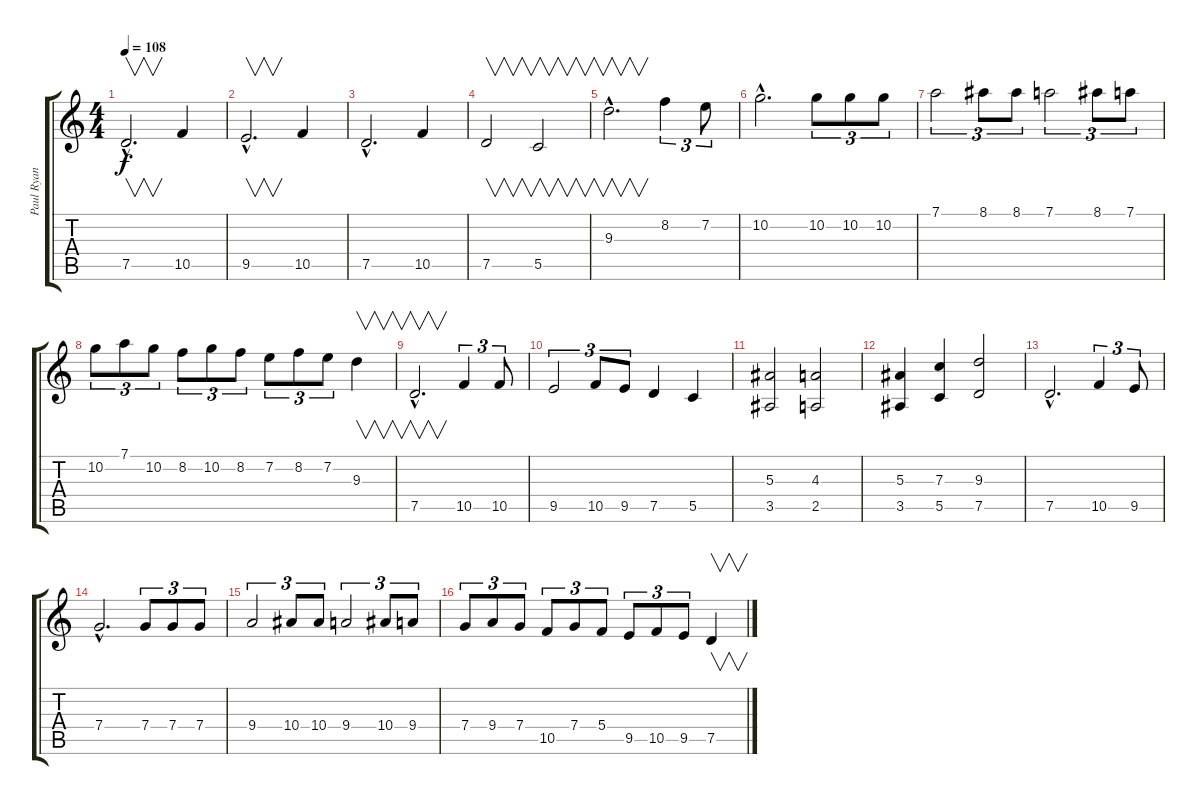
\track ("Paul Ryan (Guitar)" "Paul Ryan ") {instrument distortionguitar}
\staff {score tabs}
\tuning (D4 A3 F3 C3 G2 D2) {hide}
\ts (4 4)
\tempo 108
\clef g2
\ks c
7.5{hac}.2{v d dy f} 10.5.4 |
9.5{hac}.2{v d} 10.5.4 |
7.5{hac}.2{d} 10.5.4 |
7.5.2{v} 5.5.2{v} |
9.3{hac}.2{v d} 8.2.4{tu (3 2)} 7.2.8{tu (3 2)} |
10.2{hac}.2{d} 10.2.8{tu (3 2)} 10.2.8{tu (3 2)} 10.2.8{tu (3 2)} |
7.1.2{tu (3 2)} 8.1.8{tu (3 2)} 8.1.8{tu (3 2)} 7.1.2{tu (3 2)} 8.1.8{tu (3 2)} 7.1.8{tu (3 2)} |
10.2.8{tu (3 2)} 7.1.8{tu (3 2)} 10.2.8{tu (3 2)} 8.2.8{tu (3 2)} 10.2.8{tu (3 2)} 8.2.8{tu (3 2)} 7.2.8{tu (3 2)} 8.2.8{tu (3 2)} 7.2.8{tu (3 2)} 9.3.4{v} |
7.5{hac}.2{v d} 10.5.4{tu (3 2)} 10.5.8{tu (3 2)} |
9.5.2{tu (3 2)} 10.5.8{tu (3 2)} 9.5.8{tu (3 2)} 7.5.4 5.5.4 |
(5.3 3.5).2 (4.3 2.5).2 |
(5.3 3.5).4 (7.3 5.5).4 (9.3 7.5).2 |
7.5{hac}.2{d} 10.5.4{tu (3 2)} 9.5.8{tu (3 2)} |
7.4{hac}.2{d} 7.4.8{tu (3 2)} 7.4.8{tu (3 2)} 7.4.8{tu (3 2)} |
9.4.2{tu (3 2)} 10.4.8{tu (3 2)} 10.4.8{tu (3 2)} 9.4.2{tu (3 2)} 10.4.8{tu (3 2)} 9.4.8{tu (3 2)} |
7.4.8{tu (3 2)} 9.4.8{tu (3 2)} 7.4.8{tu (3 2)} 10.5.8{tu (3 2)} 7.4.8{tu (3 2)} 5.4.8{tu (3 2)} 9.5.8{tu (3 2)} 10.5.8{tu (3 2)} 9.5.8{tu (3 2)} 7.5.4{v}
